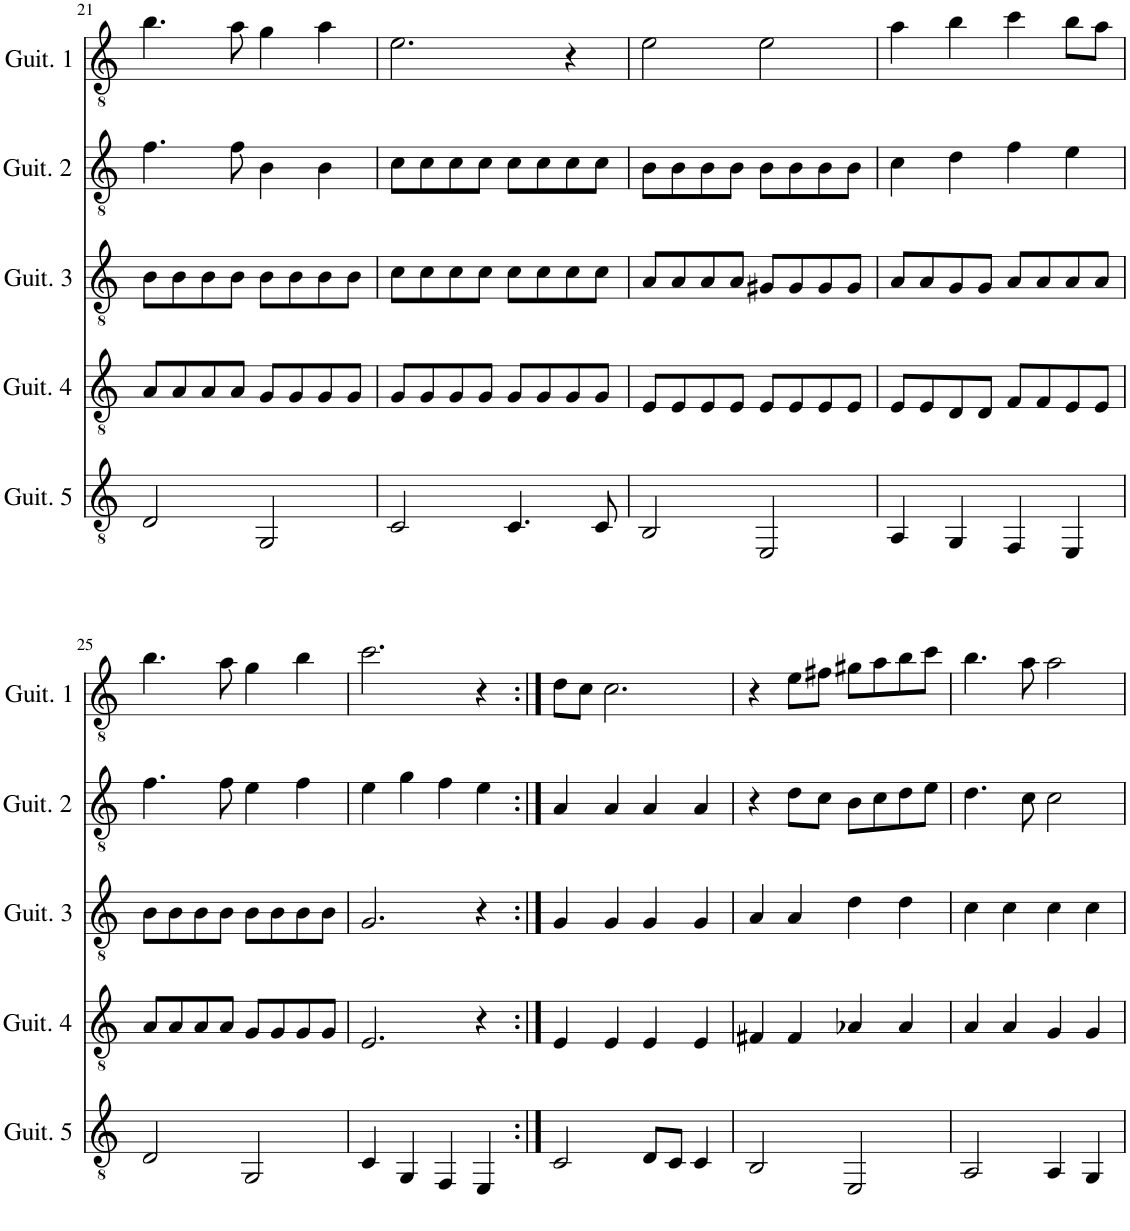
**kern	**kern	**kern	**kern	**kern
*part5	*part4	*part3	*part2	*part1
*staff5	*staff4	*staff3	*staff2	*staff1
*I"Guitar 5	*I"Guitar 4	*I"Guitar 3	*I"Guitar 2	*I"Guitar 1
*I'Guit. 5	*I'Guit. 4	*I'Guit. 3	*I'Guit. 2	*I'Guit. 1
!!LO:PB:g=z
*clefGv2	*clefGv2	*clefGv2	*clefGv2	*clefGv2
*k[]	*k[]	*k[]	*k[]	*k[]
*M4/4	*M4/4	*M4/4	*M4/4	*M4/4
=21	=21	=21	=21	=21
2D/	8A/L	8B\L	4.f\	4.b\
.	8A/	8B\	.	.
.	8A/	8B\	.	.
.	8A/J	8B\J	8f\	8a\
2GG/	8G/L	8B\L	4B\	4g\
.	8G/	8B\	.	.
.	8G/	8B\	4B\	4a\
.	8G/J	8B\J	.	.
=22	=22	=22	=22	=22
2C/	8G/L	8c\L	8c\L	2.e\
.	8G/	8c\	8c\	.
.	8G/	8c\	8c\	.
.	8G/J	8c\J	8c\J	.
4.C/	8G/L	8c\L	8c\L	.
.	8G/	8c\	8c\	.
.	8G/	8c\	8c\	4r
8C/	8G/J	8c\J	8c\J	.
=23	=23	=23	=23	=23
2BB/	8E/L	8A/L	8B\L	2e\
.	8E/	8A/	8B\	.
.	8E/	8A/	8B\	.
.	8E/J	8A/J	8B\J	.
2EE/	8E/L	8G#X/L	8B\L	2e\
.	8E/	8G#/	8B\	.
.	8E/	8G#/	8B\	.
.	8E/J	8G#/J	8B\J	.
=24	=24	=24	=24	=24
4AA/	8E/L	8A/L	4c\	4a\
.	8E/	8A/	.	.
4GG/	8D/	8G/	4d\	4b\
.	8D/J	8G/J	.	.
4FF/	8F/L	8A/L	4f\	4cc\
.	8F/	8A/	.	.
4EE/	8E/	8A/	4e\	8b\L
.	8E/J	8A/J	.	8a\J
!!LO:LB:g=z
=25	=25	=25	=25	=25
2D/	8A/L	8B\L	4.f\	4.b\
.	8A/	8B\	.	.
.	8A/	8B\	.	.
.	8A/J	8B\J	8f\	8a\
2GG/	8G/L	8B\L	4e\	4g\
.	8G/	8B\	.	.
.	8G/	8B\	4f\	4b\
.	8G/J	8B\J	.	.
=26	=26	=26	=26	=26
4C/	2.E/	2.G/	4e\	2.cc\
4GG/	.	.	4g\	.
4FF/	.	.	4f\	.
4EE/	4r	4r	4e\	4r
=27:|!	=27:|!	=27:|!	=27:|!	=27:|!
2C/	4E/	4G/	4A/	8d\L
.	.	.	.	8c\J
.	4E/	4G/	4A/	2.c\
8D/L	4E/	4G/	4A/	.
8C/J	.	.	.	.
4C/	4E/	4G/	4A/	.
=28	=28	=28	=28	=28
2BB/	4F#X/	4A/	4r	4r
.	4F#/	4A/	8d\L	8e\L
.	.	.	8c\J	8f#X\J
2EE/	4A-X/	4d\	8B\L	8g#X\L
.	.	.	8c\	8a\
.	4A-/	4d\	8d\	8b\
.	.	.	8e\J	8cc\J
=29	=29	=29	=29	=29
2AA/	4A/	4c\	4.d\	4.b\
.	4A/	4c\	.	.
.	.	.	8c\	8a\
4AA/	4G/	4c\	2c\	2a\
4GG/	4G/	4c\	.	.
=	=	=	=	=
*-	*-	*-	*-	*-
